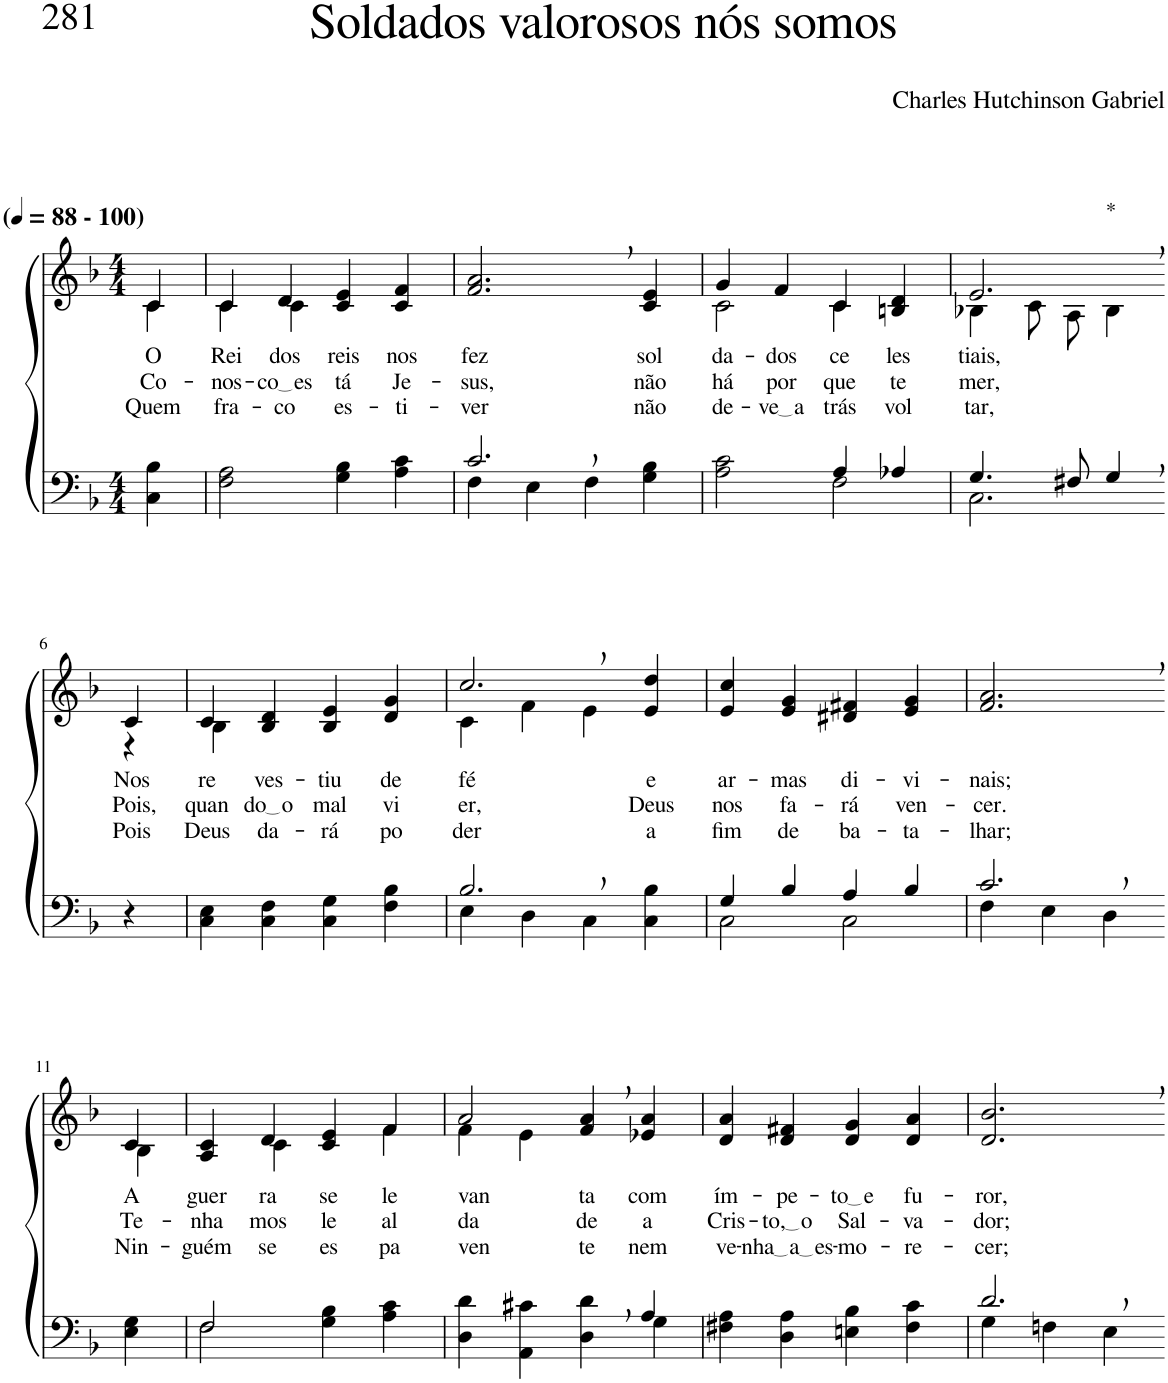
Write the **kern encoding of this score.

**kern	**kern	**text	**text	**text
*part2	*part1	*part1	*part1	*part1
*staff2	*staff1	*staff1	*staff1	*staff1
*I"Parte III e IV	*I"Parte I e II	*	*	*
*clefF4	*clefG2	*	*	*
*k[b-]	*k[b-]	*	*	*
*M4/4	*M4/4	*	*	*
*MM88	*MM88	*	*	*
=1	=1	=1	=1	=1
*	*^	*	*	*
!	!LO:TX:a:B:t=(	!	!	!	!
!	!LO:TX:a:B:t=- 100)	!	!	!	!
!	!	!	!LO:LY:b	!LO:LY:b	!LO:LY:b
4C\ 4B-\	4c/	4c\	O	Co-	Quem
=2	=2	=2	=2	=2	=2
!	!	!	!LO:LY:b	!LO:LY:b	!LO:LY:b
2F\ 2A\	4c/	4c\	Rei	-nos-	fra-
!	!	!	!LO:LY:b	!LO:LY:b	!LO:LY:b
.	4d/	4c\	dos	co es	-co
!	!	!	!LO:LY:b	!LO:LY:b	!LO:LY:b
4G\ 4B-\	4c/ 4e/	2ryy	reis	-tá	es-
!	!	!	!LO:LY:b	!LO:LY:b	!LO:LY:b
4A\ 4c\	4c/ 4f/	.	nos	Je-	-ti-
*	*v	*v	*	*	*
=3	=3	=3	=3	=3
*^	*	*	*	*
!	!	!	!LO:LY:b	!LO:LY:b	!LO:LY:b
2.c,/	4F\	2.f/, 2.a/,	fez	-sus,	-ver
.	4E\	.	.	.	.
.	4F\	.	.	.	.
!	!	!	!LO:LY:b	!LO:LY:b	!LO:LY:b
4ryy	4G\ 4B-\	4c/ 4e/	sol-	não	não
=4	=4	=4	=4	=4	=4
*	*	*^	*	*	*
!	!	!	!	!LO:LY:b	!LO:LY:b	!LO:LY:b
2ryy	2A\ 2c\	4g/	2c\	-da-	-há	de-
!	!	!	!	!LO:LY:b	!LO:LY:b	!LO:LY:b
.	.	4f/	.	-dos	por-	ve a
!	!	!	!	!LO:LY:b	!LO:LY:b	!LO:LY:b
4A/	2F\	4c/	4c\	ce-	-que	-trás
!	!	!	!	!LO:LY:b	!LO:LY:b	!LO:LY:b
4A-X/	.	4Bn/ 4d/	4ryy	-les-	te-	vol-
=5	=5	=5	=5	=5	=5	=5
!	!	!LO:TX:a:t=*	!	!	!	!
!	!	!	!	!LO:LY:b	!LO:LY:b	!LO:LY:b
4.G/	2.C\	2.e,/	4B-X\	tiais,	-mer,	-tar,
.	.	.	8c\L	.	.	.
8F#X/	.	.	8A\J	.	.	.
4G,/	.	.	4B-\	.	.	.
*v	*v	*	*	*	*	*
!!LO:LB:g=z	!!
=6-	=6-	=6-	=6-	=6-	=6-
!	!	!	!LO:LY:b	!LO:LY:b	!LO:LY:b
4r	4c/	4r	Nos	Pois,	Pois
=7	=7	=7	=7	=7	=7
!	!	!	!LO:LY:b	!LO:LY:b	!LO:LY:b
4C\ 4E\	4c/	4B-\	re-	quan-	Deus
!	!	!	!LO:LY:b	!LO:LY:b	!LO:LY:b
4C\ 4F\	4B-/ 4d/	2.ryy	-ves-	do o	da-
!	!	!	!LO:LY:b	!LO:LY:b	!LO:LY:b
4C\ 4G\	4B-/ 4e/	.	-tiu	mal	-rá
!	!	!	!LO:LY:b	!LO:LY:b	!LO:LY:b
4F\ 4B-\	4d/ 4g/	.	de	vi-	po-
=8	=8	=8	=8	=8	=8
*^	*	*	*	*	*
!	!	!	!	!LO:LY:b	!LO:LY:b	!LO:LY:b
2.B-,/	4E\	2.cc,/	4c\	fé	-er,	-der
.	4D\	.	4f\	.	.	.
.	4C\	.	4e\	.	.	.
!	!	!	!	!LO:LY:b	!LO:LY:b	!LO:LY:b
4ryy	4C\ 4B-\	4e/ 4dd/	4ryy	e	Deus	-a
=9	=9	=9	=9	=9	=9	=9
!	!	!	!	!LO:LY:b	!LO:LY:b	!LO:LY:b
*	*	*v	*v	*	*	*
4G/	2C\	4e/ 4cc/	ar-	nos	fim
!	!	!	!LO:LY:b	!LO:LY:b	!LO:LY:b
4B-/	.	4e/ 4g/	-mas	fa-	de
!	!	!	!LO:LY:b	!LO:LY:b	!LO:LY:b
4A/	2C\	4d#X/ 4f#X/	di-	-rá	ba-
!	!	!	!LO:LY:b	!LO:LY:b	!LO:LY:b
4B-/	.	4e/ 4g/	-vi-	ven-	-ta-
=10	=10	=10	=10	=10	=10
!	!	!	!LO:LY:b	!LO:LY:b	!LO:LY:b
2.c,/	4F\	2.f/, 2.a/,	-nais;	-cer.	-lhar;
.	4E\	.	.	.	.
.	4D\	.	.	.	.
!!LO:LB:g=z
=11-	=11-	=11-	=11-	=11-	=11-
*	*	*^	*	*	*
!	!	!	!	!LO:LY:b	!LO:LY:b	!LO:LY:b
*v	*v	*	*	*	*	*
4E\ 4G\	4c/	4B-\	A	-Te-	-Nin-
=12	=12	=12	=12	=12	=12
*^	*	*	*	*	*
!	!	!	!	!LO:LY:b	!LO:LY:b	!LO:LY:b
2F\	2F/	4ryy	4A/ 4c/	guer-	-nha-	-guém
!	!	!	!	!LO:LY:b	!LO:LY:b	!LO:LY:b
.	.	4c\	4d/	-ra	-mos	se
!	!	!	!	!LO:LY:b	!LO:LY:b	!LO:LY:b
4G\ 4B-\	2ryy	4ryy	4c/ 4e/	se	le-	es-
!	!	!	!	!LO:LY:b	!LO:LY:b	!LO:LY:b
4A\ 4c\	.	4f\	4f/	le-	-al-	-pa-
=13	=13	=13	=13	=13	=13	=13
!	!	!	!	!LO:LY:b	!LO:LY:b	!LO:LY:b
2.ryy	4D\ 4d\	2a/	4f\	-van-	-da-	-ven-
.	4AA\ 4c#X\	.	4e\	.	.	.
!	!	!	!	!LO:LY:b	!LO:LY:b	!LO:LY:b
.	4D\ 4d\	4f/, 4a/,	2ryy	-ta	-de	-te
!	!	!	!	!LO:LY:b	!LO:LY:b	!LO:LY:b
4A/	4G\	4e-X/ 4a/	.	com	a	nem
*	*	*v	*v	*	*	*
=14	=14	=14	=14	=14	=14
!	!	!	!LO:LY:b	!LO:LY:b	!LO:LY:b
*v	*v	*	*	*	*
4F#X\ 4A\	4d/ 4a/	ím-	Cris-	ve-
!	!	!LO:LY:b	!LO:LY:b	!LO:LY:b
4D\ 4A\	4d/ 4f#X/	-pe-	to, o	nha a es
!	!	!LO:LY:b	!LO:LY:b	!LO:LY:b
4En\ 4B-\	4d/ 4g/	to e	Sal-	-mo-
!	!	!LO:LY:b	!LO:LY:b	!LO:LY:b
4F#\ 4c\	4d/ 4a/	fu-	-va-	-re-
=15	=15	=15	=15	=15
*^	*	*	*	*
!	!	!	!LO:LY:b	!LO:LY:b	!LO:LY:b
2.d,/	4G\	2.d/, 2.b-/,	-ror,	-dor;	-cer;
.	4Fn\	.	.	.	.
.	4E\	.	.	.	.
*v	*v	*	*	*	*
=-	=-	=-	=-	=-
*-	*-	*-	*-	*-
